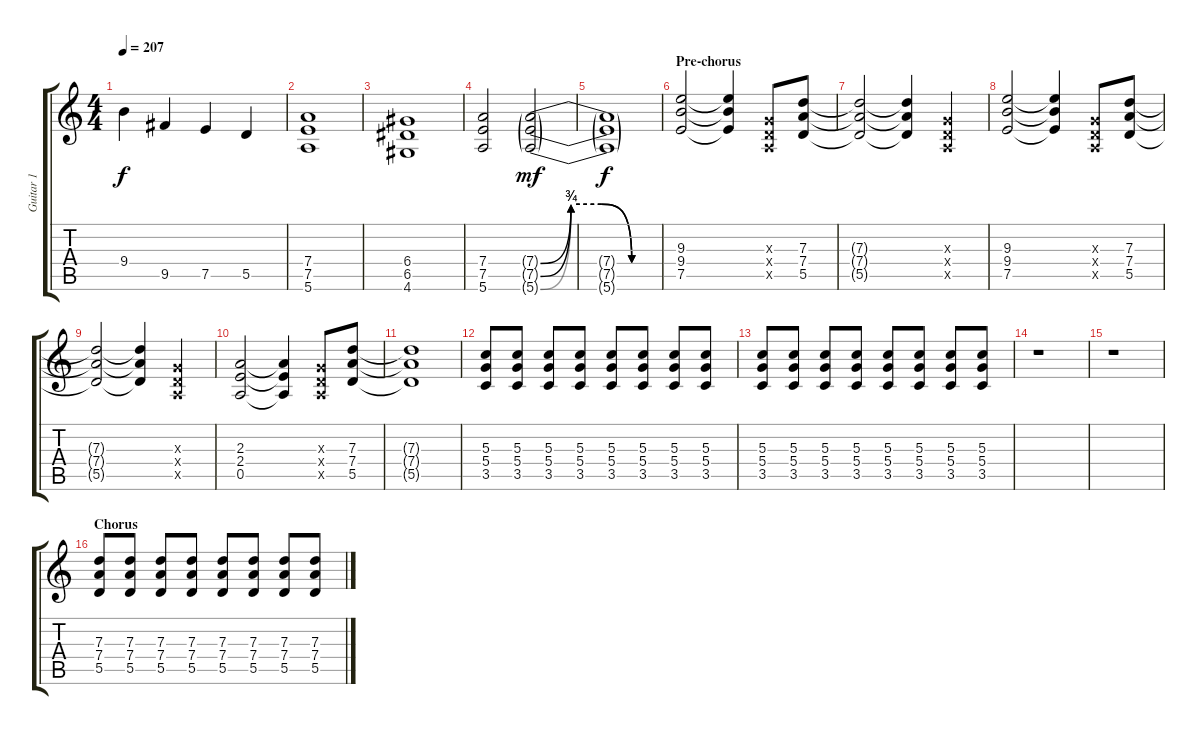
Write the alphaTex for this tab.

\track ("Guitar 1" "Guitar 1") {instrument distortionguitar}
\staff {score tabs}
\tuning (E4 B3 G3 D3 A2 E2) {hide}
\ts (4 4)
\tempo 207
\clef g2
\ks c
9.4{t}.4{dy f} 9.5.4 7.5.4 5.5.4 |
(7.4 7.5 5.6).1 |
(6.4 6.5 4.6).1 |
(7.4 7.5 5.6).2 (7.4{be (custom 0 0 15 3 30 3 45 0 60 0) g} 7.5{be (custom 0 0 15 3 30 3 45 0 60 0) g} 5.6{be (custom 0 0 15 3 30 3 45 0 60 0) g}).2{dy mf} |
(7.4{t} 7.5{t} 5.6{t}).1{dy f} |
\section ("" "Pre-chorus")
(9.3 9.4 7.5).2 (9.3{t} 9.4{t} 7.5{t}).4 (0.3{x} 0.4{x} 0.5{x}).8 (7.3 7.4 5.5).8 |
(7.3{t} 7.4{t} 5.5{t}).2 (7.3{t} 7.4{t} 5.5{t}).4 (0.3{x} 0.4{x} 0.5{x}).4 |
(9.3 9.4 7.5).2 (9.3{t} 9.4{t} 7.5{t}).4 (0.3{x} 0.4{x} 0.5{x}).8 (7.3 7.4 5.5).8 |
(7.3{t} 7.4{t} 5.5{t}).2 (7.3{t} 7.4{t} 5.5{t}).4 (0.3{x} 0.4{x} 0.5{x}).4 |
(2.3 2.4 0.5).2 (2.3{t} 2.4{t} 0.5{t}).4 (0.3{x} 0.4{x} 0.5{x}).8 (7.3 7.4 5.5).8 |
(7.3{t} 7.4{t} 5.5{t}).1 |
(5.3 5.4 3.5).8 (5.3 5.4 3.5).8 (5.3 5.4 3.5).8 (5.3 5.4 3.5).8 (5.3 5.4 3.5).8 (5.3 5.4 3.5).8 (5.3 5.4 3.5).8 (5.3 5.4 3.5).8 |
(5.3 5.4 3.5).8 (5.3 5.4 3.5).8 (5.3 5.4 3.5).8 (5.3 5.4 3.5).8 (5.3 5.4 3.5).8 (5.3 5.4 3.5).8 (5.3 5.4 3.5).8 (5.3 5.4 3.5).8 |
r.1 |
r.1 |
\section ("" "Chorus")
(7.3 7.4 5.5).8 (7.3 7.4 5.5).8 (7.3 7.4 5.5).8 (7.3 7.4 5.5).8 (7.3 7.4 5.5).8 (7.3 7.4 5.5).8 (7.3 7.4 5.5).8 (7.3 7.4 5.5).8
